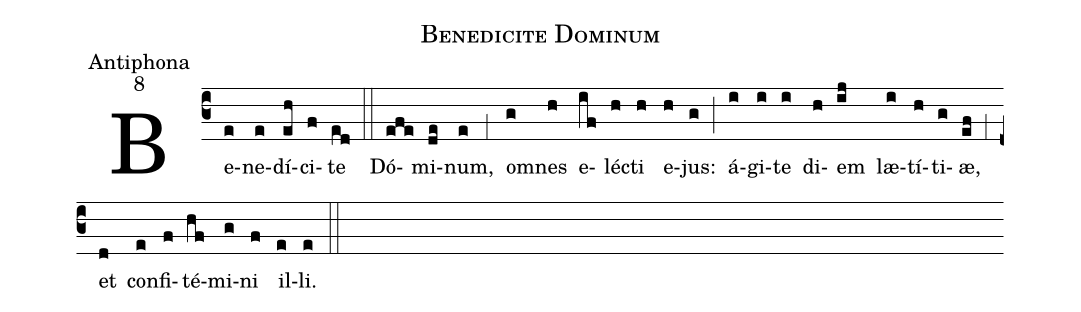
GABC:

name:Benedicite Dominum;
office-part:Antiphona;
mode:8;
%%
(c3) Be(e)ne(e)dí(eh)ci(f)te(ed) (::)
Dó(efe)mi(de)num,(e) (,1) o(g)mnes(h) e(if)lé(h)cti(h) e(h)jus:(g) (;) á(i)gi(i)te(i) di(h)em(ij) læ(i)tí(h)ti(g)æ,(ef) (,1) et(d) con(e)fi(f)té(hf)mi(g)ni(f) il(e)li.(e) (::)
